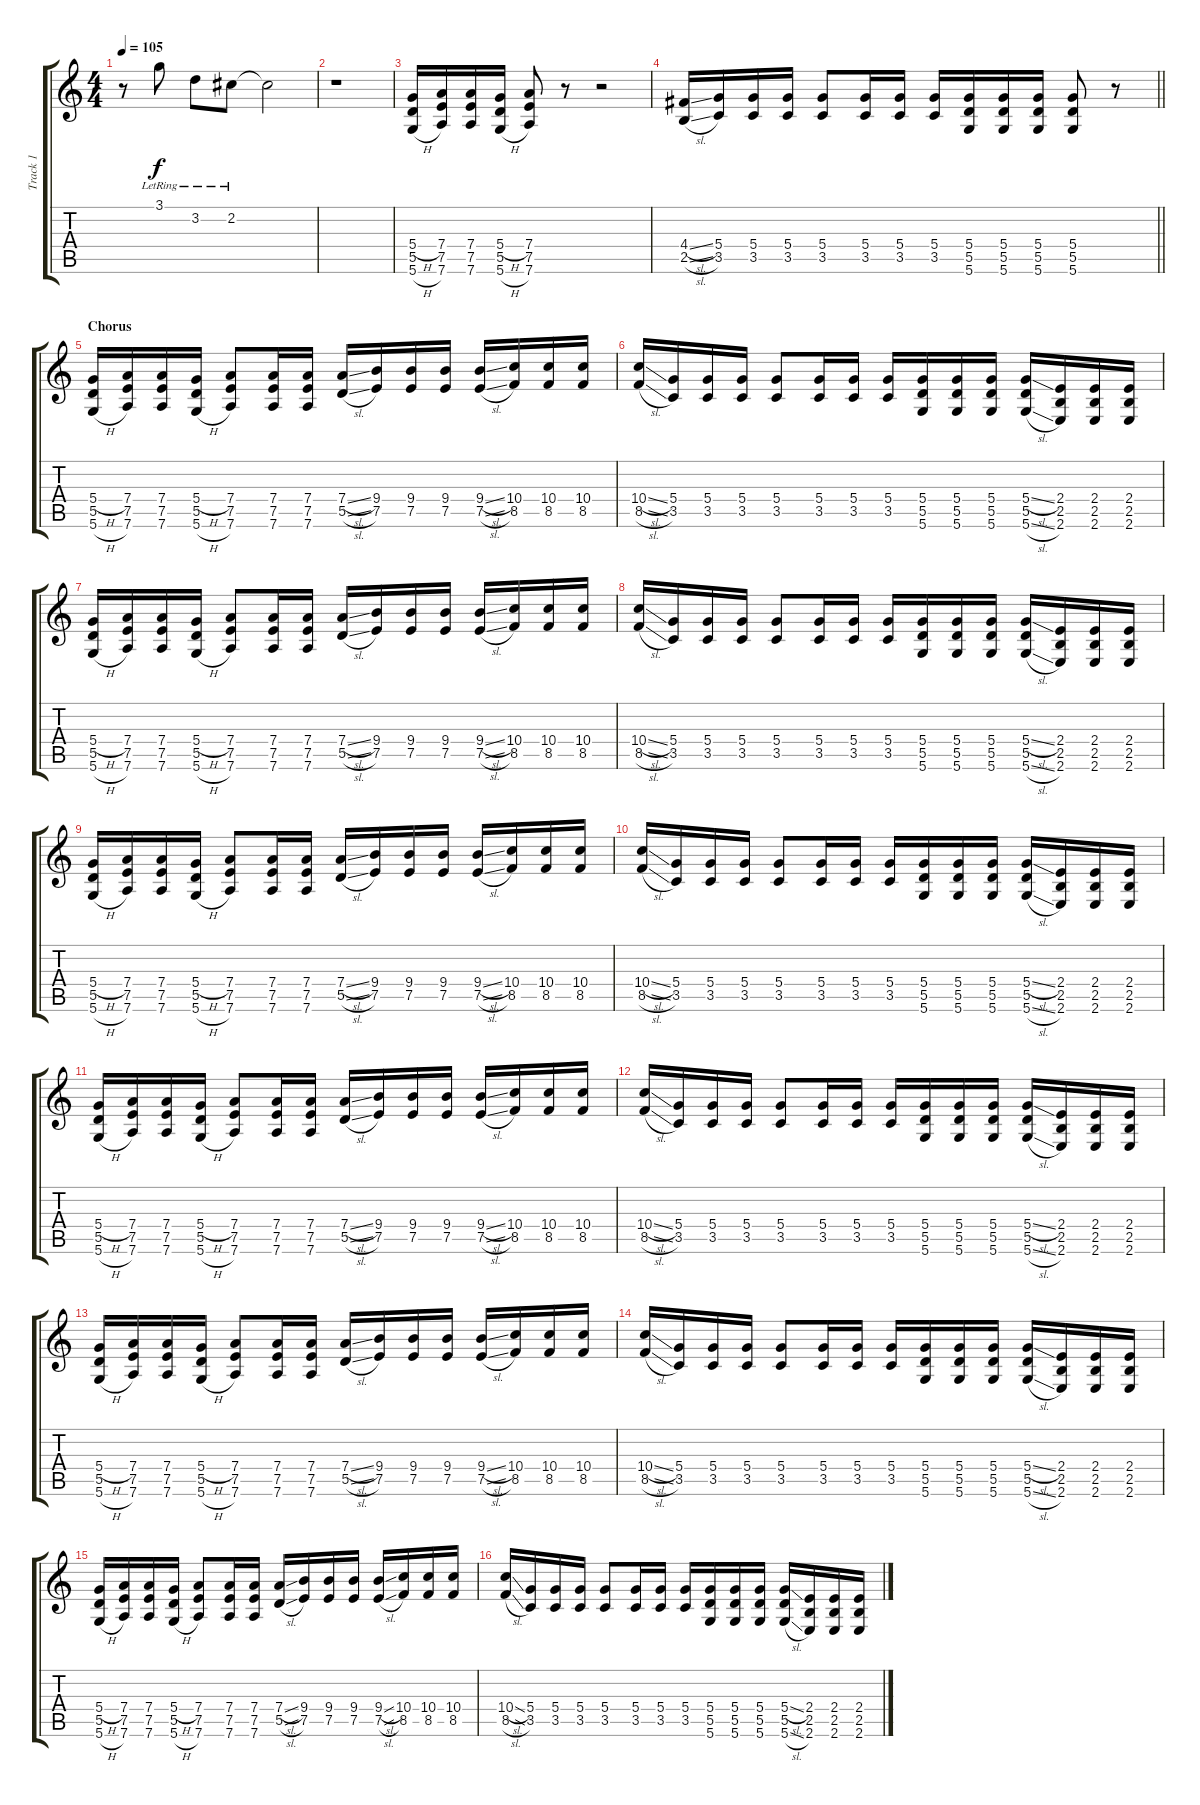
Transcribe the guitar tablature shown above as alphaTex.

\track ("Track 1" "Track 1") {instrument overdrivenguitar}
\staff {score tabs}
\tuning (E4 B3 G3 D3 A2 D2) {hide}
\ts (4 4)
\tempo 105
\clef g2
\ks c
r.8{dy f instrument electricguitarjazz} 3.1{lr}.8 3.2{lr}.8 2.2{lr}.8 2.2{t}.2 |
r.1 |
(5.4{h} 5.5 5.6{h}).16 (7.4 7.5 7.6).16 (7.4 7.5 7.6).16 (5.4{h} 5.5 5.6{h}).16 (7.4 7.5 7.6).8 r.8 r.2 |
\barLineRight lightlight
(4.4{sl} 2.5{sl}).16 (5.4 3.5).16 (5.4 3.5).16 (5.4 3.5).16 (5.4 3.5).8 (5.4 3.5).16 (5.4 3.5).16 (5.4 3.5).16 (5.4 5.5 5.6).16 (5.4 5.5 5.6).16 (5.4 5.5 5.6).16 (5.4 5.5 5.6).8 r.8 |
\section ("" "Chorus")
(5.4{h} 5.5 5.6{h}).16{instrument overdrivenguitar} (7.4 7.5 7.6).16 (7.4 7.5 7.6).16 (5.4{h} 5.5 5.6{h}).16 (7.4 7.5 7.6).8 (7.4 7.5 7.6).16 (7.4 7.5 7.6).16 (7.4{sl} 5.5{sl}).16 (9.4 7.5).16 (9.4 7.5).16 (9.4 7.5).16 (9.4{sl} 7.5{sl}).16 (10.4 8.5).16 (10.4 8.5).16 (10.4 8.5).16 |
(10.4{sl} 8.5{sl}).16 (5.4 3.5).16 (5.4 3.5).16 (5.4 3.5).16 (5.4 3.5).8 (5.4 3.5).16 (5.4 3.5).16 (5.4 3.5).16 (5.4 5.5 5.6).16 (5.4 5.5 5.6).16 (5.4 5.5 5.6).16 (5.4{sl} 5.5 5.6{sl}).16 (2.4 2.5 2.6).16 (2.4 2.5 2.6).16 (2.4 2.5 2.6).16 |
(5.4{h} 5.5 5.6{h}).16{instrument overdrivenguitar} (7.4 7.5 7.6).16 (7.4 7.5 7.6).16 (5.4{h} 5.5 5.6{h}).16 (7.4 7.5 7.6).8 (7.4 7.5 7.6).16 (7.4 7.5 7.6).16 (7.4{sl} 5.5{sl}).16 (9.4 7.5).16 (9.4 7.5).16 (9.4 7.5).16 (9.4{sl} 7.5{sl}).16 (10.4 8.5).16 (10.4 8.5).16 (10.4 8.5).16 |
(10.4{sl} 8.5{sl}).16 (5.4 3.5).16 (5.4 3.5).16 (5.4 3.5).16 (5.4 3.5).8 (5.4 3.5).16 (5.4 3.5).16 (5.4 3.5).16 (5.4 5.5 5.6).16 (5.4 5.5 5.6).16 (5.4 5.5 5.6).16 (5.4{sl} 5.5 5.6{sl}).16 (2.4 2.5 2.6).16 (2.4 2.5 2.6).16 (2.4 2.5 2.6).16 |
(5.4{h} 5.5 5.6{h}).16{instrument overdrivenguitar} (7.4 7.5 7.6).16 (7.4 7.5 7.6).16 (5.4{h} 5.5 5.6{h}).16 (7.4 7.5 7.6).8 (7.4 7.5 7.6).16 (7.4 7.5 7.6).16 (7.4{sl} 5.5{sl}).16 (9.4 7.5).16 (9.4 7.5).16 (9.4 7.5).16 (9.4{sl} 7.5{sl}).16 (10.4 8.5).16 (10.4 8.5).16 (10.4 8.5).16 |
(10.4{sl} 8.5{sl}).16 (5.4 3.5).16 (5.4 3.5).16 (5.4 3.5).16 (5.4 3.5).8 (5.4 3.5).16 (5.4 3.5).16 (5.4 3.5).16 (5.4 5.5 5.6).16 (5.4 5.5 5.6).16 (5.4 5.5 5.6).16 (5.4{sl} 5.5 5.6{sl}).16 (2.4 2.5 2.6).16 (2.4 2.5 2.6).16 (2.4 2.5 2.6).16 |
(5.4{h} 5.5 5.6{h}).16{instrument overdrivenguitar} (7.4 7.5 7.6).16 (7.4 7.5 7.6).16 (5.4{h} 5.5 5.6{h}).16 (7.4 7.5 7.6).8 (7.4 7.5 7.6).16 (7.4 7.5 7.6).16 (7.4{sl} 5.5{sl}).16 (9.4 7.5).16 (9.4 7.5).16 (9.4 7.5).16 (9.4{sl} 7.5{sl}).16 (10.4 8.5).16 (10.4 8.5).16 (10.4 8.5).16 |
(10.4{sl} 8.5{sl}).16 (5.4 3.5).16 (5.4 3.5).16 (5.4 3.5).16 (5.4 3.5).8 (5.4 3.5).16 (5.4 3.5).16 (5.4 3.5).16 (5.4 5.5 5.6).16 (5.4 5.5 5.6).16 (5.4 5.5 5.6).16 (5.4{sl} 5.5 5.6{sl}).16 (2.4 2.5 2.6).16 (2.4 2.5 2.6).16 (2.4 2.5 2.6).16 |
(5.4{h} 5.5 5.6{h}).16{instrument overdrivenguitar} (7.4 7.5 7.6).16 (7.4 7.5 7.6).16 (5.4{h} 5.5 5.6{h}).16 (7.4 7.5 7.6).8 (7.4 7.5 7.6).16 (7.4 7.5 7.6).16 (7.4{sl} 5.5{sl}).16 (9.4 7.5).16 (9.4 7.5).16 (9.4 7.5).16 (9.4{sl} 7.5{sl}).16 (10.4 8.5).16 (10.4 8.5).16 (10.4 8.5).16 |
(10.4{sl} 8.5{sl}).16 (5.4 3.5).16 (5.4 3.5).16 (5.4 3.5).16 (5.4 3.5).8 (5.4 3.5).16 (5.4 3.5).16 (5.4 3.5).16 (5.4 5.5 5.6).16 (5.4 5.5 5.6).16 (5.4 5.5 5.6).16 (5.4{sl} 5.5 5.6{sl}).16 (2.4 2.5 2.6).16 (2.4 2.5 2.6).16 (2.4 2.5 2.6).16 |
(5.4{h} 5.5 5.6{h}).16{instrument overdrivenguitar} (7.4 7.5 7.6).16 (7.4 7.5 7.6).16 (5.4{h} 5.5 5.6{h}).16 (7.4 7.5 7.6).8 (7.4 7.5 7.6).16 (7.4 7.5 7.6).16 (7.4{sl} 5.5{sl}).16 (9.4 7.5).16 (9.4 7.5).16 (9.4 7.5).16 (9.4{sl} 7.5{sl}).16 (10.4 8.5).16 (10.4 8.5).16 (10.4 8.5).16 |
(10.4{sl} 8.5{sl}).16 (5.4 3.5).16 (5.4 3.5).16 (5.4 3.5).16 (5.4 3.5).8 (5.4 3.5).16 (5.4 3.5).16 (5.4 3.5).16 (5.4 5.5 5.6).16 (5.4 5.5 5.6).16 (5.4 5.5 5.6).16 (5.4{sl} 5.5 5.6{sl}).16 (2.4 2.5 2.6).16 (2.4 2.5 2.6).16 (2.4 2.5 2.6).16
